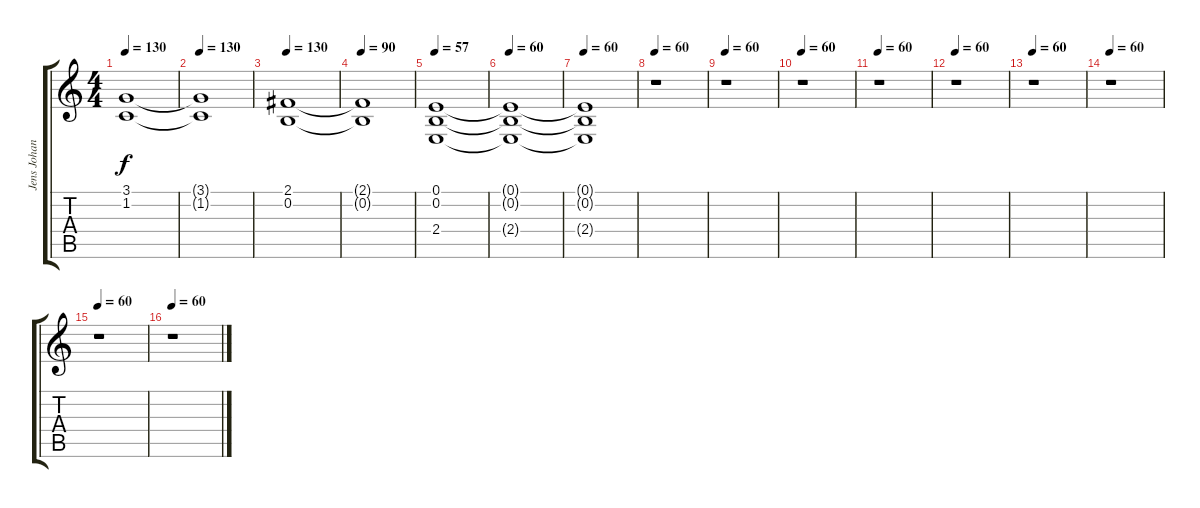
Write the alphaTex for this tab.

\track ("Jens Johansson (Keyboards 2 Rythm)" "Jens Johan") {instrument synthstrings1}
\staff {score tabs}
\tuning (E4 B3 G3 D3 A2 E2) {hide}
\ts (4 4)
\tempo 130
\clef g2
\ks c
(3.1 1.2).1{dy f} |
\tempo 130
(3.1{t} 1.2{t}).1 |
\tempo 130
(2.1 0.2).1 |
\tempo 130
\tempo 90
(2.1{t} 0.2{t}).1 |
\tempo 130
\tempo 57
(0.1 0.2 2.4).1 |
\tempo 130
\tempo 60
(0.1{t} 0.2{t} 2.4{t}).1 |
\tempo 60
(0.1{t} 0.2{t} 2.4{t}).1 |
\tempo 60
r.1 |
\tempo 60
r.1 |
\tempo 60
r.1 |
\tempo 60
r.1 |
\tempo 60
r.1 |
\tempo 60
r.1 |
\tempo 60
r.1 |
\tempo 60
r.1 |
\tempo 60
r.1
